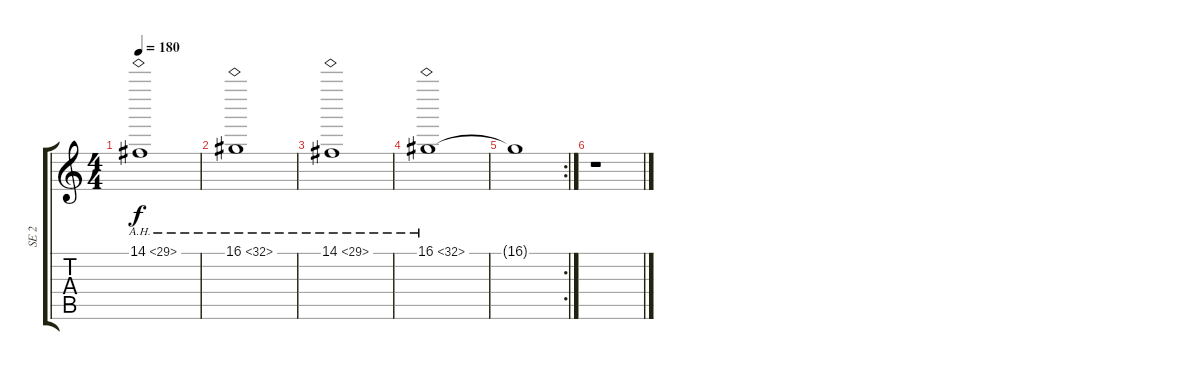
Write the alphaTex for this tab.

\track ("SE 2" "SE 2") {instrument stringensemble1}
\staff {score tabs}
\tuning (E4 B3 G3 D3 A2 E2) {hide}
\ts (4 4)
\tempo 180
\clef g2
\ks c
14.1{ah 15}.1{dy f} |
16.1{ah 16}.1 |
14.1{ah 15}.1 |
16.1{ah 16}.1 |
\rc 2
16.1{t}.1 |
r.1{volume 11}
